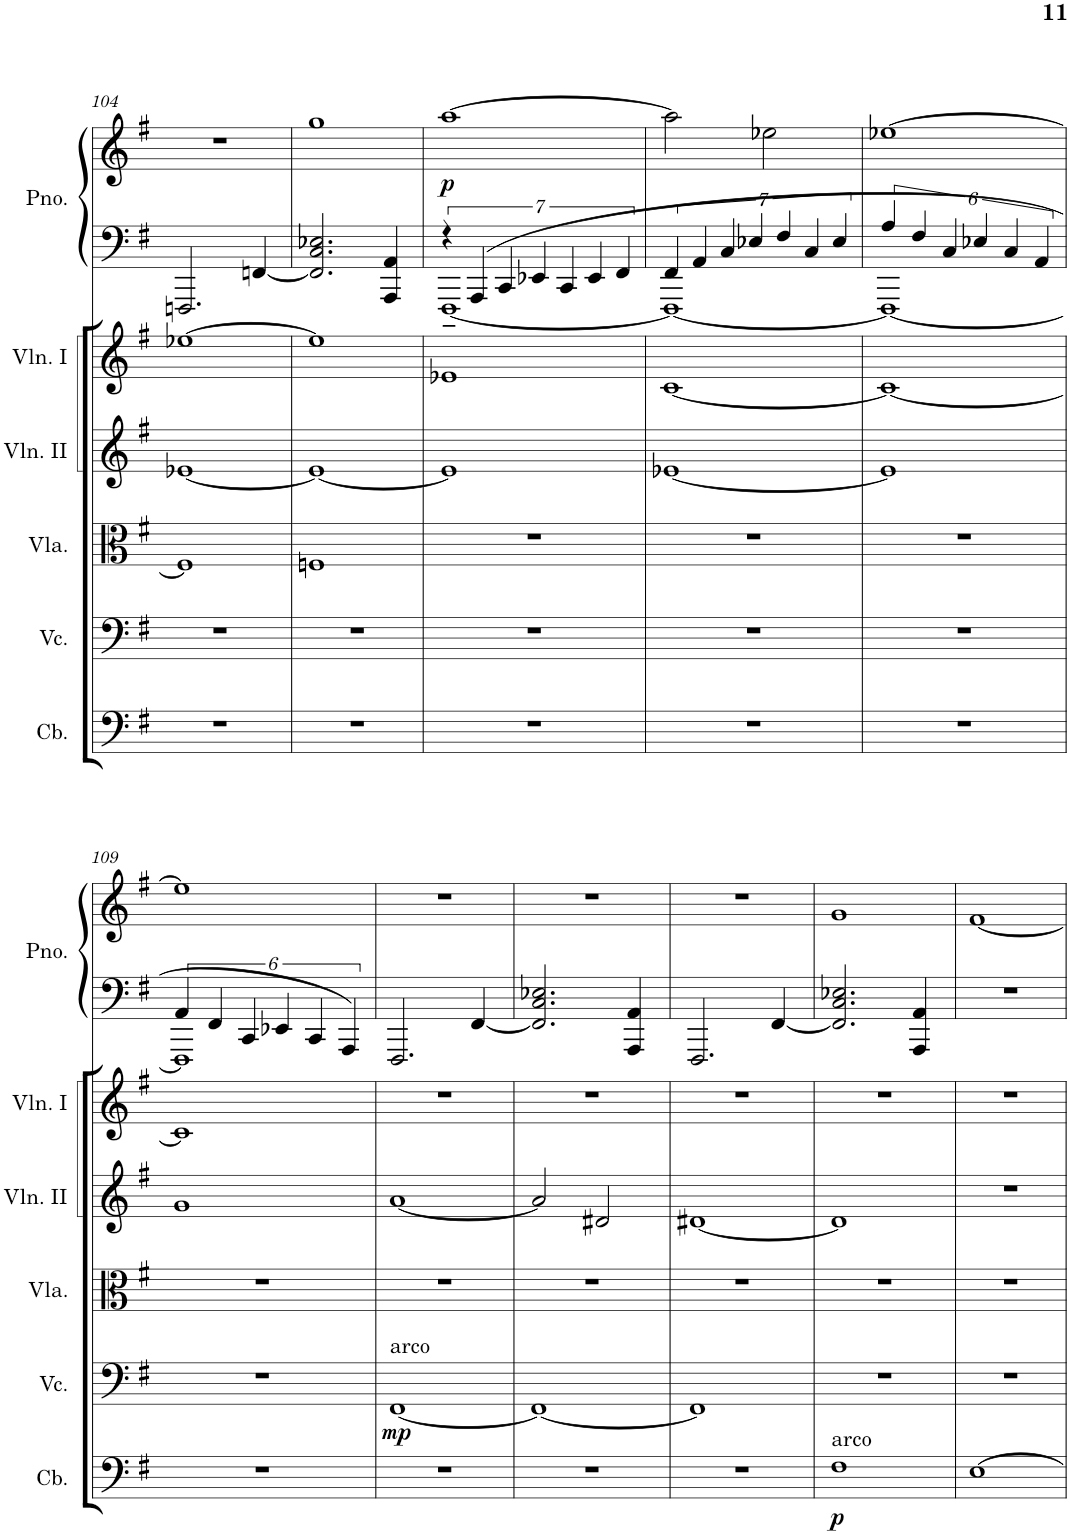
**kern	**dynam	**kern	**dynam	**kern	**kern	**kern	**kern	**kern	**dynam
*part6	*part6	*part5	*part5	*part4	*part3	*part2	*part1	*part1	*part1
*staff7	*staff7	*staff6	*staff6	*staff5	*staff4	*staff3	*staff2	*staff1	*staff1/2
*I"Contrabass	*	*I"Violoncello	*	*I"Viola	*I"Violin II	*I"Violin I	*I"Piano	*	*
*I'Cb.	*	*I'Vc.	*	*I'Vla.	*I'Vln. II	*I'Vln. I	*I'Pno.	*	*
!!LO:PB:g=z
*clefF4	*	*clefF4	*	*clefC3	*clefG2	*clefG2	*clefF4	*clefG2	*
*Trd7c12	*	*	*	*	*	*	*	*	*
*k[f#]	*	*k[f#]	*	*k[f#]	*k[f#]	*k[f#]	*k[f#]	*k[f#]	*
*M2/2	*	*M2/2	*	*M2/2	*M2/2	*M2/2	*M2/2	*M2/2	*
*met(c|)	*	*met(c|)	*	*met(c|)	*met(c|)	*met(c|)	*met(c|)	*met(c|)	*
=104	=104	=104	=104	=104	=104	=104	=104	=104	=104
1r	.	1r	.	1F]	[1e-X	[1ee-X	2.FFFn/	1r	.
.	.	.	.	.	.	.	[4FFn/	.	.
=105	=105	=105	=105	=105	=105	=105	=105	=105	=105
1r	.	1r	.	1Fn	1e-_	1ee-]	2.FF/] 2.C/ 2.E-X/	1gg	.
.	.	.	.	.	.	.	4AAA/ 4AA/	.	.
=106	=106	=106	=106	=106	=106	=106	=106	=106	=106
*	*	*	*	*	*	*	*^	*	*
!	!	!	!	!	!	!	!	!	!	!LO:DY:b
1r	.	1r	.	1r	1e-]	1e-X	7r	[1FFF#~	[1aa	p
.	.	.	.	.	.	.	7AAA/	.	.	.
.	.	.	.	.	.	.	7CC/	.	.	.
.	.	.	.	.	.	.	7EE-X/	.	.	.
.	.	.	.	.	.	.	7CC/	.	.	.
.	.	.	.	.	.	.	7EE-/	.	.	.
.	.	.	.	.	.	.	7FF#/	.	.	.
=107	=107	=107	=107	=107	=107	=107	=107	=107	=107	=107
1r	.	1r	.	1r	[1e-X	[1c	7FF#/	1FFF#_	2aa\]	.
.	.	.	.	.	.	.	7AA/	.	.	.
.	.	.	.	.	.	.	7C/	.	.	.
.	.	.	.	.	.	.	7E-X/	.	.	.
.	.	.	.	.	.	.	.	.	2ee-X\	.
.	.	.	.	.	.	.	7F#/	.	.	.
.	.	.	.	.	.	.	7C/	.	.	.
.	.	.	.	.	.	.	7E-/	.	.	.
=108	=108	=108	=108	=108	=108	=108	=108	=108	=108	=108
1r	.	1r	.	1r	1e-]	1c_	6A/	1FFF#_	[1ee-X	.
.	.	.	.	.	.	.	6F#/	.	.	.
.	.	.	.	.	.	.	6C/	.	.	.
.	.	.	.	.	.	.	6E-X/	.	.	.
.	.	.	.	.	.	.	6C/	.	.	.
.	.	.	.	.	.	.	6AA/	.	.	.
!!LO:LB:g=z
=109	=109	=109	=109	=109	=109	=109	=109	=109	=109	=109
1r	.	1r	.	1r	1g	1c]	6AA/	1FFF#]	1ee-]	.
.	.	.	.	.	.	.	6FF#/	.	.	.
.	.	.	.	.	.	.	6CC/	.	.	.
.	.	.	.	.	.	.	6EE-X/	.	.	.
.	.	.	.	.	.	.	6CC/	.	.	.
.	.	.	.	.	.	.	6AAA/	.	.	.
*	*	*	*	*	*	*	*v	*v	*	*
=110	=110	=110	=110	=110	=110	=110	=110	=110	=110
!	!	!LO:TX:a:t=arco	!	!	!	!	!	!	!
!	!	!	!LO:DY:b	!	!	!	!	!	!
1r	.	[1FF#	mp	1r	[1a	1r	2.FFF#/	1r	.
.	.	.	.	.	.	.	[4FF#/	.	.
=111	=111	=111	=111	=111	=111	=111	=111	=111	=111
1r	.	1FF#_	.	1r	2a/]	1r	2.FF#/] 2.C/ 2.E-X/	1r	.
.	.	.	.	.	2d#X/	.	.	.	.
.	.	.	.	.	.	.	4AAA/ 4AA/	.	.
=112	=112	=112	=112	=112	=112	=112	=112	=112	=112
1r	.	1FF#]	.	1r	[1d#X	1r	2.FFF#/	1r	.
.	.	.	.	.	.	.	[4FF#/	.	.
=113	=113	=113	=113	=113	=113	=113	=113	=113	=113
!LO:TX:a:t=arco	!	!	!	!	!	!	!	!	!
!	!LO:DY:b	!	!	!	!	!	!	!	!
1F#	p	1r	.	1r	1d#]	1r	2.FF#/] 2.C/ 2.E-X/	1g	.
.	.	.	.	.	.	.	4AAA/ 4AA/	.	.
=114	=114	=114	=114	=114	=114	=114	=114	=114	=114
[1E	.	1r	.	1r	1r	1r	1r	[1f#	.
=	=	=	=	=	=	=	=	=	=
*-	*-	*-	*-	*-	*-	*-	*-	*-	*-
